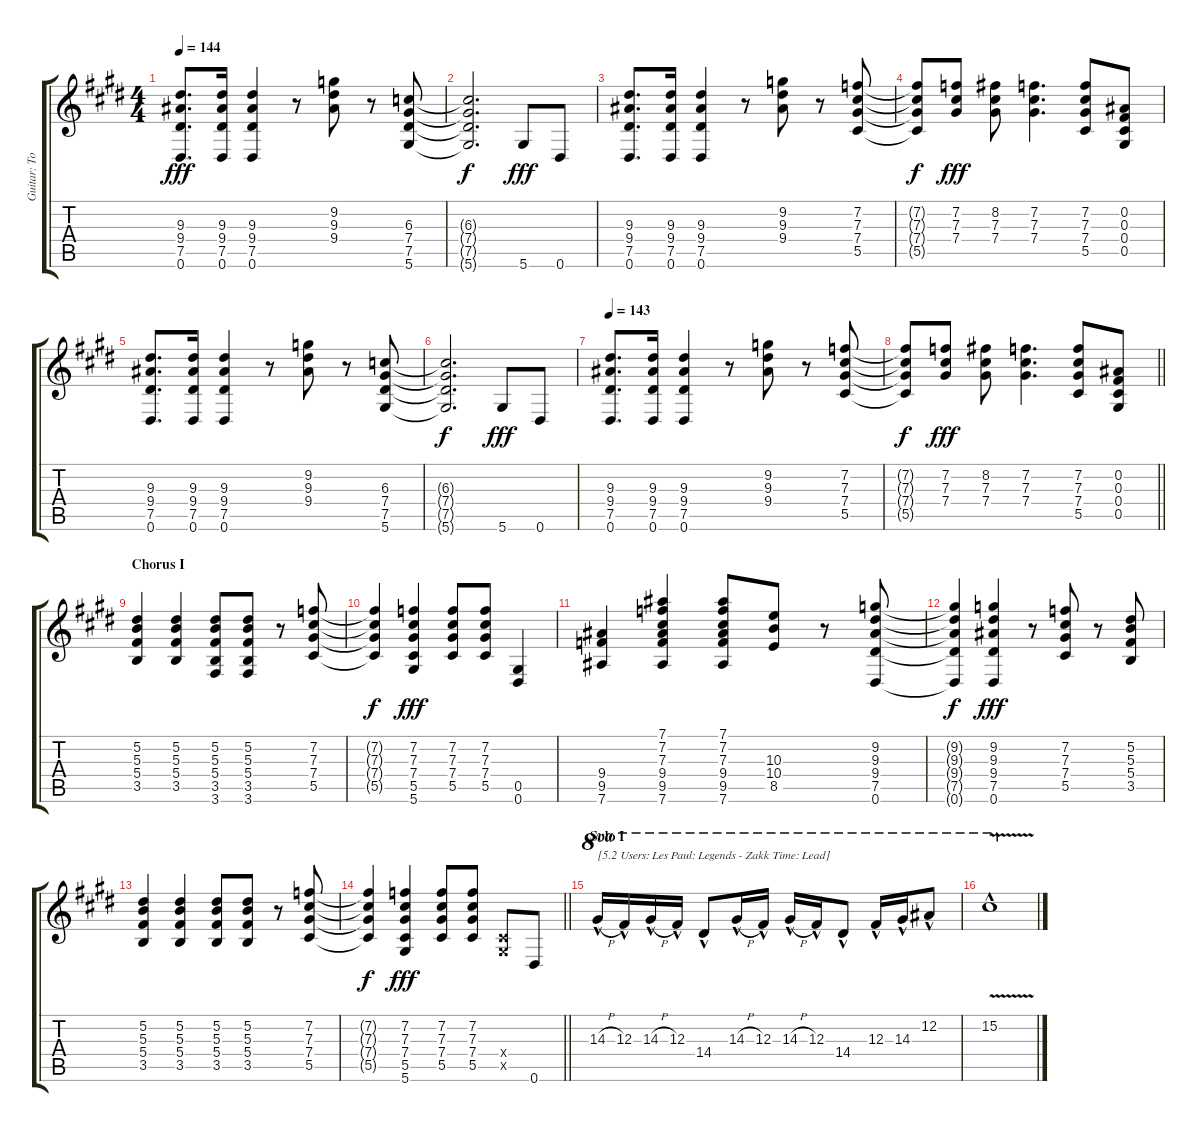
\track ("Guitar: Tony" "Guitar: To") {instrument distortionguitar}
\staff {score tabs}
\tuning (Eb4 Bb3 Gb3 Db3 Ab2 Eb2) {hide}
\ts (4 4)
\tempo 144
\clef g2
\ks e
(9.3 9.4 7.5 0.6).8{d dy fff} (9.3 9.4 7.5 0.6).16 (9.3 9.4 7.5 0.6).4 r.8 (9.2 9.3 9.4).8 r.8 (6.3 7.4 7.5 5.6).8 |
(6.3{t} 7.4{t} 7.5{t} 5.6{t}).2{d dy f} 5.6.8{dy fff} 0.6.8 |
(9.3 9.4 7.5 0.6).8{d} (9.3 9.4 7.5 0.6).16 (9.3 9.4 7.5 0.6).4 r.8 (9.2 9.3 9.4).8 r.8 (7.2 7.3 7.4 5.5).8 |
(7.2{t} 7.3{t} 7.4{t} 5.5{t}).8{dy f} (7.2 7.3 7.4).8{dy fff} (8.2 7.3 7.4).8 (7.2 7.3 7.4).4{d} (7.2 7.3 7.4 5.5).8 (0.2 0.3 0.4 0.5).8 |
(9.3 9.4 7.5 0.6).8{d} (9.3 9.4 7.5 0.6).16 (9.3 9.4 7.5 0.6).4 r.8 (9.2 9.3 9.4).8 r.8 (6.3 7.4 7.5 5.6).8 |
(6.3{t} 7.4{t} 7.5{t} 5.6{t}).2{d dy f} 5.6.8{dy fff} 0.6.8 |
\tempo 143
(9.3 9.4 7.5 0.6).8{d} (9.3 9.4 7.5 0.6).16 (9.3 9.4 7.5 0.6).4 r.8 (9.2 9.3 9.4).8 r.8 (7.2 7.3 7.4 5.5).8 |
\barLineRight lightlight
(7.2{t} 7.3{t} 7.4{t} 5.5{t}).8{dy f} (7.2 7.3 7.4).8{dy fff} (8.2 7.3 7.4).8 (7.2 7.3 7.4).4{d} (7.2 7.3 7.4 5.5).8 (0.2 0.3 0.4 0.5).8 |
\section ("" "Chorus I")
(5.2 5.3 5.4 3.5).4 (5.2 5.3 5.4 3.5).4 (5.2 5.3 5.4 3.5 3.6).8 (5.2 5.3 5.4 3.5 3.6).8 r.8 (7.2 7.3 7.4 5.5).8 |
(7.2{t} 7.3{t} 7.4{t} 5.5{t}).4{dy f} (7.2 7.3 7.4 5.5 5.6).4{dy fff} (7.2 7.3 7.4 5.5).8 (7.2 7.3 7.4 5.5).8 (0.5 0.6).4 |
(9.4 9.5 7.6).4 (7.1 7.2 7.3 9.4 9.5 7.6).4 (7.1 7.2 7.3 9.4 9.5 7.6).8 (10.3 10.4 8.5).8 r.8 (9.2 9.3 9.4 7.5 0.6).8 |
(9.2{t} 9.3{t} 9.4{t} 7.5{t} 0.6{t}).4{dy f} (9.2 9.3 9.4 7.5 0.6).4{dy fff} r.8 (7.2 7.3 7.4 5.5).8 r.8 (5.2 5.3 5.4 3.5).8 |
(5.2 5.3 5.4 3.5).4 (5.2 5.3 5.4 3.5).4 (5.2 5.3 5.4 3.5).8 (5.2 5.3 5.4 3.5).8 r.8 (7.2 7.3 7.4 5.5).8 |
\barLineRight lightlight
(7.2{t} 7.3{t} 7.4{t} 5.5{t}).4{dy f} (7.2 7.3 7.4 5.5 5.6).4{dy fff} (7.2 7.3 7.4 5.5).8 (7.2 7.3 7.4 5.5).8 (0.4{x} 0.5{x}).8 0.6.8 |
\section ("" "Solo I")
14.3{h hac}.16{ot 8va txt "[5.2 Users: Les Paul: Legends - Zakk Time: Lead]" volume 16 instrument distortionguitar} 12.3{hac}.16{ot 8va} 14.3{h hac}.16{ot 8va} 12.3{hac}.16{ot 8va} 14.4{hac}.8{ot 8va} 14.3{h hac}.16{ot 8va} 12.3{hac}.16{ot 8va} 14.3{h hac}.16{ot 8va} 12.3{hac}.16{ot 8va} 14.4{hac}.8{ot 8va} 12.3{hac}.16{ot 8va} 14.3{hac}.16{ot 8va} 12.2{hac}.8{ot 8va} |
15.2{v hac}.1{ot 8va}
